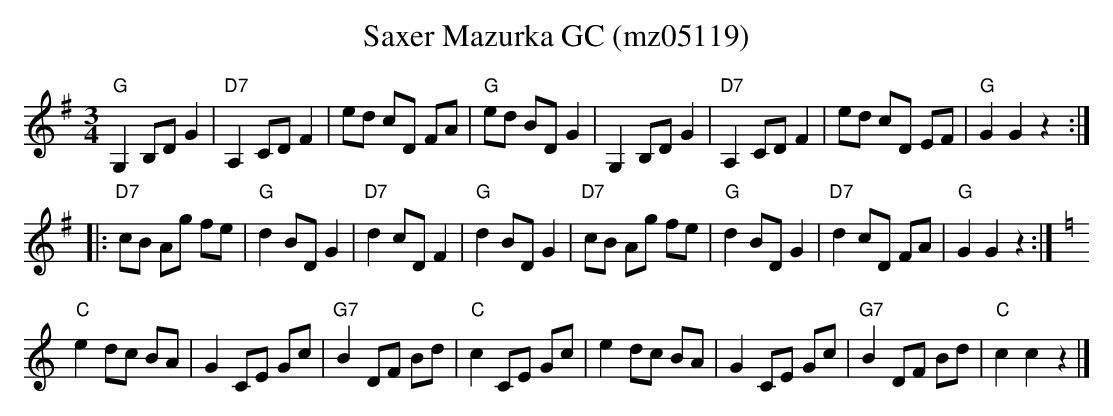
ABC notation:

X:1
T: Saxer Mazurka GC (mz05119)
M:3/4
L:1/8
K:G transpose=3 %%MIDI gchordon
"G"G,2B,DG2 | "D7"A,2CDF2 | ed cD FA | "G"ed BDG2 | G,2B,DG2 | "D7"A,2CDF2 | ed cD EF | "G"G2G2z2 ::
"D7"cB Ag fe | "G"d2BDG2 | "D7"d2cDF2 | "G"d2BDG2 | "D7"cB Ag fe | "G"d2BDG2 | "D7"d2cD FA | "G"G2G2z2 :| [K:C]
"C"e2dc BA | G2CE Gc | "G7"B2DF Bd | "C"c2CE Gc | e2dc BA | G2CE Gc | "G7"B2DF Bd | "C"c2c2z2 |]
